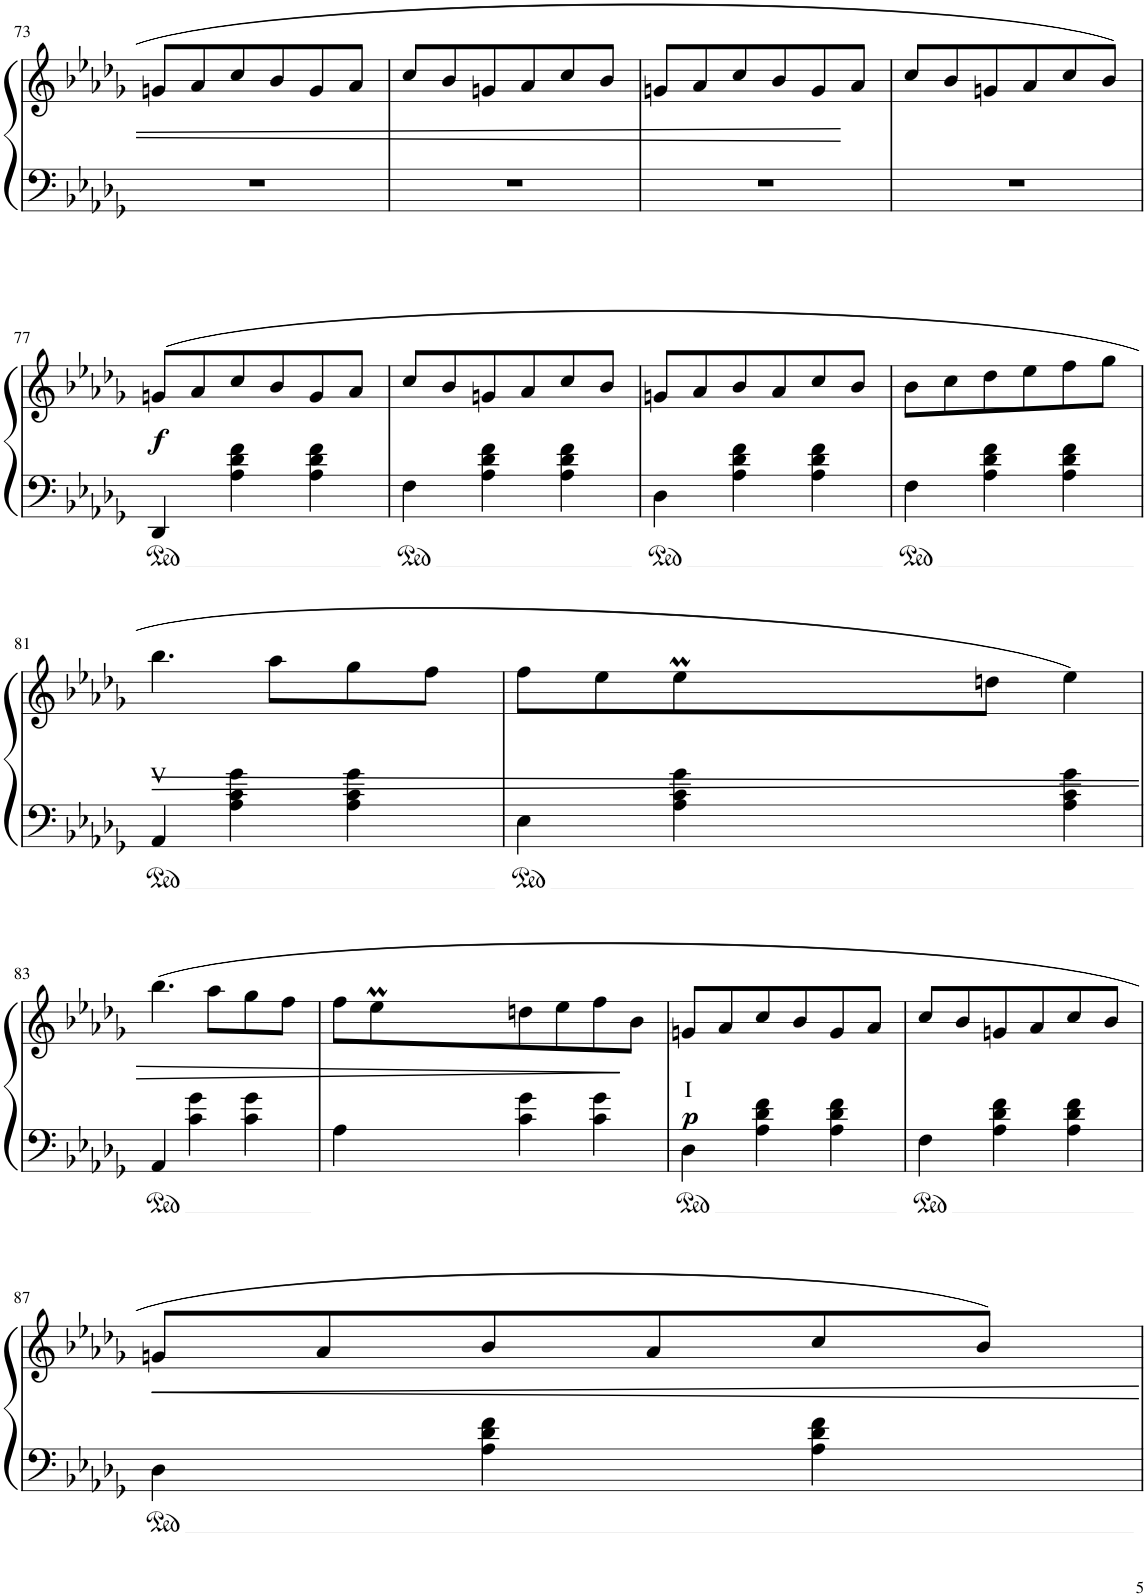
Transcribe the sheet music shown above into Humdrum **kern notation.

**kern	**kern	**text	**dynam
*part1	*part1	*part1	*part1
*staff2	*staff1	*staff1	*staff1/2
*I"Piano	*	*	*
*I'Pno	*	*	*
!!LO:PB:g=z
*clefF4	*clefG2	*	*
*k[b-e-a-d-g-]	*k[b-e-a-d-g-]	*	*
*M3/4	*M3/4	*	*
=73	=73	=73	=73
2.r	8gn/L	.	.
.	8a-/	.	.
.	8cc/	.	.
.	8b-/	.	.
.	8g/	.	.
.	8a-/J	.	.
=74	=74	=74	=74
2.r	8cc/L	.	.
.	8b-/	.	.
.	8gn/	.	.
.	8a-/	.	.
.	8cc/	.	.
.	8b-/J	.	.
=75	=75	=75	=75
2.r	8gn/L	.	.
.	8a-/	.	.
.	8cc/	.	.
.	8b-/	.	.
.	8g/	.	.
.	8a-/J	.	.
=76	=76	=76	=76
2.r	8cc/L	.	.
.	8b-/	.	.
.	8gn/	.	.
.	8a-/	.	.
.	8cc/	.	.
.	8b-/J	.	.
!!LO:LB:g=z
=77	=77	=77	=77
!	!	!	!LO:DY:b
4DD-/	(8gn/L	.	f
.	8a-/	.	.
4A-\ 4d-\ 4f\	8cc/	.	.
.	8b-/	.	.
4A-\ 4d-\ 4f\	8g/	.	.
.	8a-/J	.	.
=78	=78	=78	=78
4F\	8cc/L	.	.
.	8b-/	.	.
4A-\ 4d-\ 4f\	8gn/	.	.
.	8a-/	.	.
4A-\ 4d-\ 4f\	8cc/	.	.
.	8b-/J	.	.
=79	=79	=79	=79
4D-\	8gn/L	.	.
.	8a-/	.	.
4A-\ 4d-\ 4f\	8b-/	.	.
.	8a-/	.	.
4A-\ 4d-\ 4f\	8cc/	.	.
.	8b-/J	.	.
=80	=80	=80	=80
4F\	8b-\L	.	.
.	8cc\	.	.
4A-\ 4d-\ 4f\	8dd-\	.	.
.	8ee-\	.	.
4A-\ 4d-\ 4f\	8ff\	.	.
.	8gg-\J	.	.
!!LO:LB:g=z
=81	=81	=81	=81
!	!	!LO:LY:b	!LO:HP:b
4AA-/	4.bb-\	V	>
4A-\ 4c\ 4g-\	.	.	.
.	8aa-\L	.	.
4A-\ 4c\ 4g-\	8gg-\	.	.
.	8ff\J	.	.
=82	=82	=82	=82
*	*^	*	*
4E-\	8ff\L	4ryy	.	.
.	8ee-\	.	.	.
4A-\ 4c\ 4g-\	8ee-M\	32ee-!	.	.
.	.	32ff!	.	.
.	.	32ee-!	.	.
.	.	32ff!	.	.
.	8ddn\J	4.ryy	.	.
4A-\ 4c\ 4g-\	4ee-\)	.	.	.
*	*v	*v	*	*
!!LO:LB:g=z
=83	=83	=83	=83
4AA-/	(4.bb-\	.	.
4c\ 4g-\	.	.	.
.	8aa-\L	.	.
4c\ 4g-\	8gg-\	.	.
.	8ff\J	.	.
=84	=84	=84	=84
*	*^	*	*
4A-\	8ff\L	8ryy	.	.
.	8ee-M\	32ee-!	.	.
.	.	32ff!	.	.
.	.	32ee-!	.	.
.	.	32ff!	.	.
4c\ 4g-\	8ddn\	2ryy	.	.
.	8ee-\	.	.	.
4c\ 4g-\	8ff\	.	.	.
.	8b-\J	.	.	]
*	*v	*v	*	*
=85	=85	=85	=85
!	!	!LO:LY:b	!LO:DY:b
4D-\	8gn/L	I	p
.	8a-/	.	.
4A-\ 4d-\ 4f\	8cc/	.	.
.	8b-/	.	.
4A-\ 4d-\ 4f\	8g/	.	.
.	8a-/J	.	.
=86	=86	=86	=86
4F\	8cc/L	.	.
.	8b-/	.	.
4A-\ 4d-\ 4f\	8gn/	.	.
.	8a-/	.	.
4A-\ 4d-\ 4f\	8cc/	.	.
.	8b-/J	.	.
!!LO:LB:g=z
=87	=87	=87	=87
4D-\	8gn/L	.	.
.	8a-/	.	.
4A-\ 4d-\ 4f\	8b-/	.	.
.	8a-/	.	.
4A-\ 4d-\ 4f\	8cc/	.	.
.	8b-/J)	.	.
=	=	=	=
*-	*-	*-	*-
